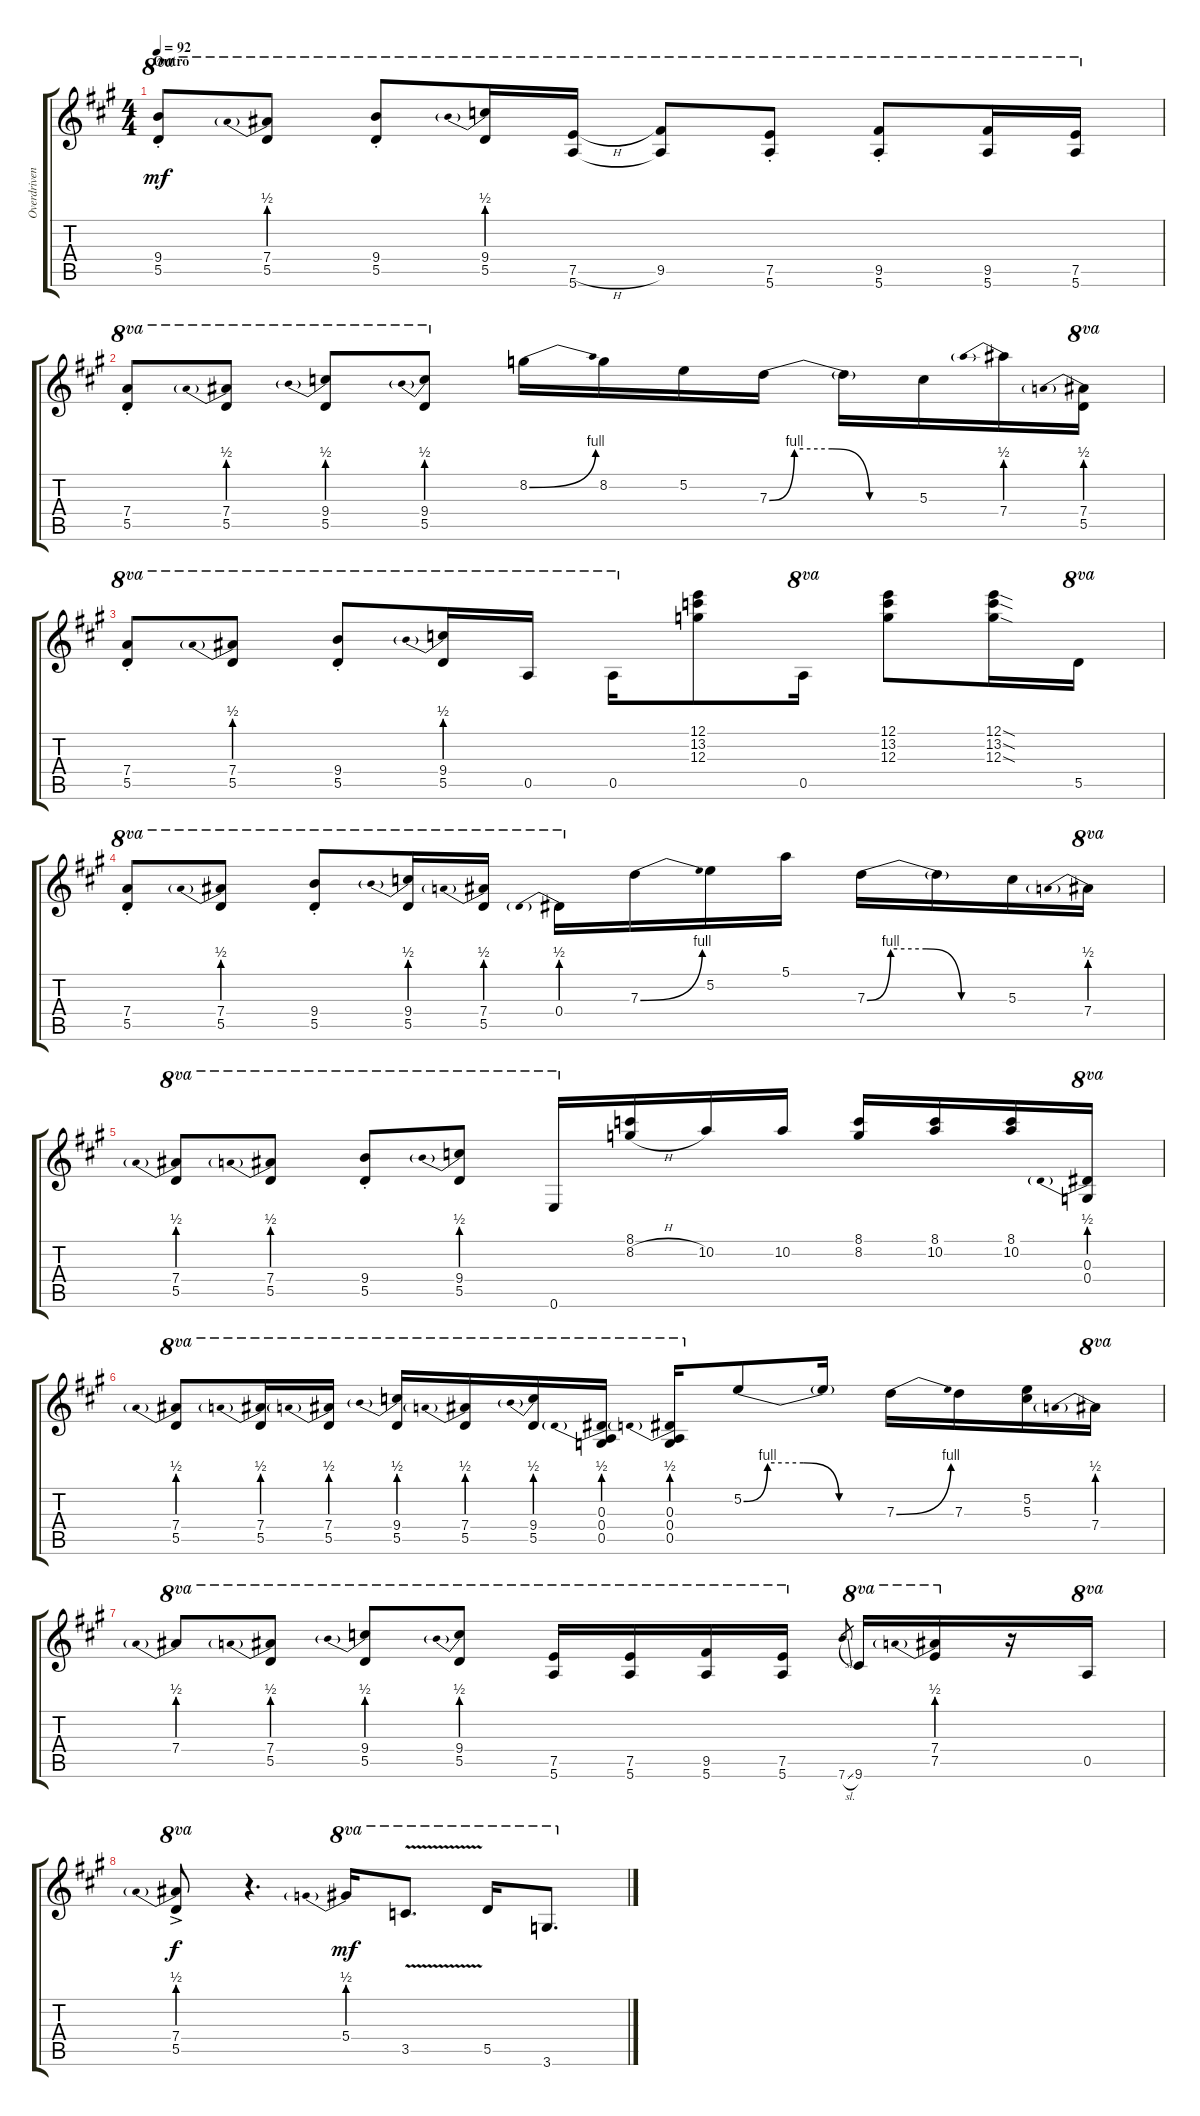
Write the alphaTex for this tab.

\track ("Overdriven Gtr. (Johnny Winter)" "Overdriven") {instrument overdrivenguitar}
\staff {score tabs}
\tuning (E4 B3 G3 D4 A3 E3) {hide}
\ts (4 4)
\section ("" "Outro")
\tempo 92
\clef g2
\ks a
(9.4{st} 5.5{st}).8{ot 8va dy mf} (7.4{be (prebend 0 2 60 2)} 5.5).8{ot 8va} (9.4{st} 5.5{st}).8{ot 8va} (9.4{be (prebend 0 2 60 2)} 5.5).16{ot 8va} (7.5{h} 5.6).16{ot 8va} (9.5 5.6{t}).8{ot 8va} (7.5{st} 5.6{st}).8{ot 8va} (9.5{st} 5.6{st}).8{ot 8va} (9.5 5.6).16{ot 8va} (7.5 5.6).16{ot 8va} |
(7.4{st} 5.5{st}).8{ot 8va} (7.4{be (prebend 0 2 60 2)} 5.5).8{ot 8va} (9.4{be (prebend 0 2 60 2)} 5.5).8{ot 8va} (9.4{be (prebend 0 2 60 2)} 5.5).8{ot 8va} 8.2{be (bend 0 0 60 4)}.16 8.2.16 5.2.16 7.3{be (custom 0 0 10 4 25 4 40 0 60 0)}.16 7.3{t}.16 5.3.16 7.4{be (prebend 0 2 60 2)}.16 (7.4{be (prebend 0 2 60 2)} 5.5).16{ot 8va} |
(7.4{st} 5.5{st}).8{ot 8va} (7.4{be (prebend 0 2 60 2)} 5.5).8{ot 8va} (9.4{st} 5.5{st}).8{ot 8va} (9.4{be (prebend 0 2 60 2)} 5.5).16{ot 8va} 0.5.16{ot 8va} 0.5.16{ot 8va} (12.1 13.2 12.3).8 0.5.16{ot 8va} (12.1 13.2 12.3).8 (12.1{sod} 13.2{sod} 12.3{sod}).16 5.5.16{ot 8va} |
(7.4{st} 5.5{st}).8{ot 8va} (7.4{be (prebend 0 2 60 2)} 5.5).8{ot 8va} (9.4{st} 5.5{st}).8{ot 8va} (9.4{be (prebend 0 2 60 2)} 5.5).16{ot 8va} (7.4{be (prebend 0 2 60 2)} 5.5).16{ot 8va} 0.4{be (prebend 0 2 60 2)}.16{ot 8va} 7.3{be (bend 0 0 60 4)}.16 5.2.16 5.1.16 7.3{be (custom 0 0 10 4 25 4 40 0 60 0)}.16 7.3{t}.16 5.3.16 7.4{be (prebend 0 2 60 2)}.16{ot 8va} |
(7.4{be (prebend 0 2 60 2)} 5.5).8{ot 8va} (7.4{be (prebend 0 2 60 2)} 5.5).8{ot 8va} (9.4{st} 5.5{st}).8{ot 8va} (9.4{be (prebend 0 2 60 2)} 5.5).8{ot 8va} 0.6.16{ot 8va} (8.1 8.2{h}).16 10.2.16 10.2.16 (8.1 8.2).16 (8.1 10.2).16 (8.1 10.2).16 (0.3 0.4{be (prebend 0 2 60 2)}).16{ot 8va} |
(7.4{be (prebend 0 2 60 2)} 5.5).8{ot 8va} (7.4{be (prebend 0 2 60 2)} 5.5).16{ot 8va} (7.4{be (prebend 0 2 60 2)} 5.5).16{ot 8va} (9.4{be (prebend 0 2 60 2)} 5.5).16{ot 8va} (7.4{be (prebend 0 2 60 2)} 5.5).16{ot 8va} (9.4{be (prebend 0 2 60 2)} 5.5).16{ot 8va} (0.3 0.4{be (prebend 0 2 60 2)} 0.5).16{ot 8va} (0.3 0.4{be (prebend 0 2 60 2)} 0.5).16{ot 8va} 5.2{be (custom 0 0 10 4 25 4 40 0 60 0)}.8 5.2{t}.16 7.3{be (bend 0 0 60 4)}.16 7.3.16 (5.2 5.3).16 7.4{be (prebend 0 2 60 2)}.16{ot 8va} |
7.4{be (prebend 0 2 60 2)}.8{ot 8va} (7.4{be (prebend 0 2 60 2)} 5.5).8{ot 8va} (9.4{be (prebend 0 2 60 2)} 5.5).8{ot 8va} (9.4{be (prebend 0 2 60 2)} 5.5).8{ot 8va} (7.5 5.6).16{ot 8va} (7.5 5.6).16{ot 8va} (9.5 5.6).16{ot 8va} (7.5 5.6).16{ot 8va} 7.6{sl}.8{gr} 9.6.16{ot 8va} (7.4{be (prebend 0 2 60 2)} 7.5).16{ot 8va} r.16 0.5.16{ot 8va} |
(7.4{be (prebend 0 2 60 2) ac} 5.5{ac}).8{ot 8va dy f} r.4{d} 5.4{be (prebend 0 2 60 2)}.16{ot 8va dy mf} 3.5{v}.8{d ot 8va} 5.5.16{ot 8va} 3.6.8{d ot 8va}
